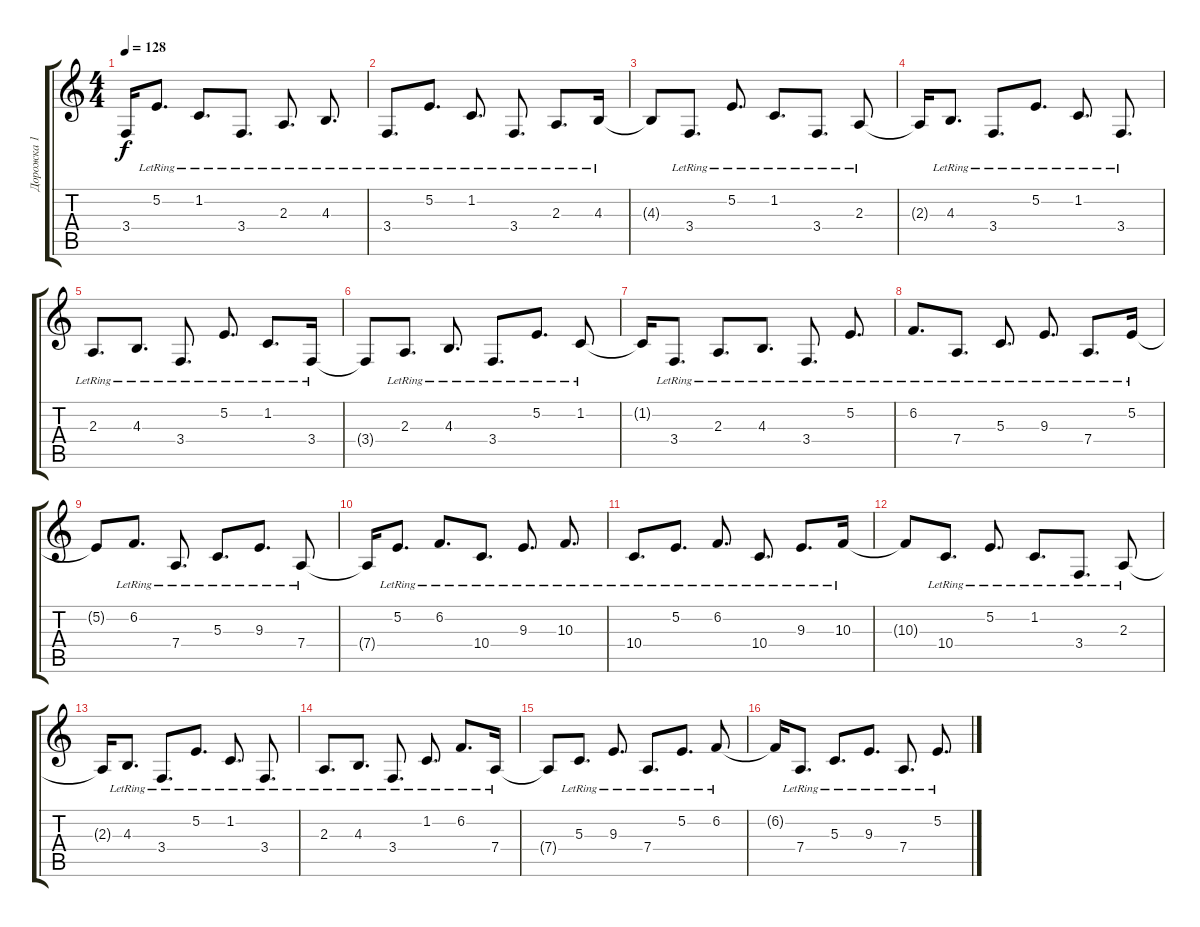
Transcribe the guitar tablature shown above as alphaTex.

\track ("Дорожка 1" "Дорожка 1") {instrument orchestralharp}
\staff {score tabs}
\tuning (E4 B3 G3 D3 A2 E2) {hide}
\ts (4 4)
\tempo 128
\clef g2
\ks c
3.4{t}.16{dy f} 5.2{lr}.8{d} 1.2{lr}.8{d} 3.4{lr}.8{d} 2.3{lr}.8{d} 4.3{lr}.8{d} |
3.4{lr}.8{d} 5.2{lr}.8{d} 1.2{lr}.8{d} 3.4{lr}.8{d} 2.3{lr}.8{d} 4.3{lr}.16 |
4.3{t}.8 3.4{lr}.8{d} 5.2{lr}.8{d} 1.2{lr}.8{d} 3.4{lr}.8{d} 2.3{lr}.8 |
2.3{t}.16 4.3{lr}.8{d} 3.4{lr}.8{d} 5.2{lr}.8{d} 1.2{lr}.8{d} 3.4{lr}.8{d} |
2.3{lr}.8{d} 4.3{lr}.8{d} 3.4{lr}.8{d} 5.2{lr}.8{d} 1.2{lr}.8{d} 3.4{lr}.16 |
3.4{t}.8 2.3{lr}.8{d} 4.3{lr}.8{d} 3.4{lr}.8{d} 5.2{lr}.8{d} 1.2{lr}.8 |
1.2{t}.16 3.4{lr}.8{d} 2.3{lr}.8{d} 4.3{lr}.8{d} 3.4{lr}.8{d} 5.2{lr}.8{d} |
6.2{lr}.8{d} 7.4{lr}.8{d} 5.3{lr}.8{d} 9.3{lr}.8{d} 7.4{lr}.8{d} 5.2{lr}.16 |
5.2{t}.8 6.2{lr}.8{d} 7.4{lr}.8{d} 5.3{lr}.8{d} 9.3{lr}.8{d} 7.4{lr}.8 |
7.4{t}.16 5.2{lr}.8{d} 6.2{lr}.8{d} 10.4{lr}.8{d} 9.3{lr}.8{d} 10.3{lr}.8{d} |
10.4{lr}.8{d} 5.2{lr}.8{d} 6.2{lr}.8{d} 10.4{lr}.8{d} 9.3{lr}.8{d} 10.3{lr}.16 |
10.3{t}.8 10.4{lr}.8{d} 5.2{lr}.8{d} 1.2{lr}.8{d} 3.4{lr}.8{d} 2.3{lr}.8 |
2.3{t}.16 4.3{lr}.8{d} 3.4{lr}.8{d} 5.2{lr}.8{d} 1.2{lr}.8{d} 3.4{lr}.8{d} |
2.3{lr}.8{d} 4.3{lr}.8{d} 3.4{lr}.8{d} 1.2{lr}.8{d} 6.2{lr}.8{d} 7.4{lr}.16 |
7.4{t}.8 5.3{lr}.8{d} 9.3{lr}.8{d} 7.4{lr}.8{d} 5.2{lr}.8{d} 6.2{lr}.8 |
6.2{t}.16 7.4{lr}.8{d} 5.3{lr}.8{d} 9.3{lr}.8{d} 7.4{lr}.8{d} 5.2{lr}.8{d}
